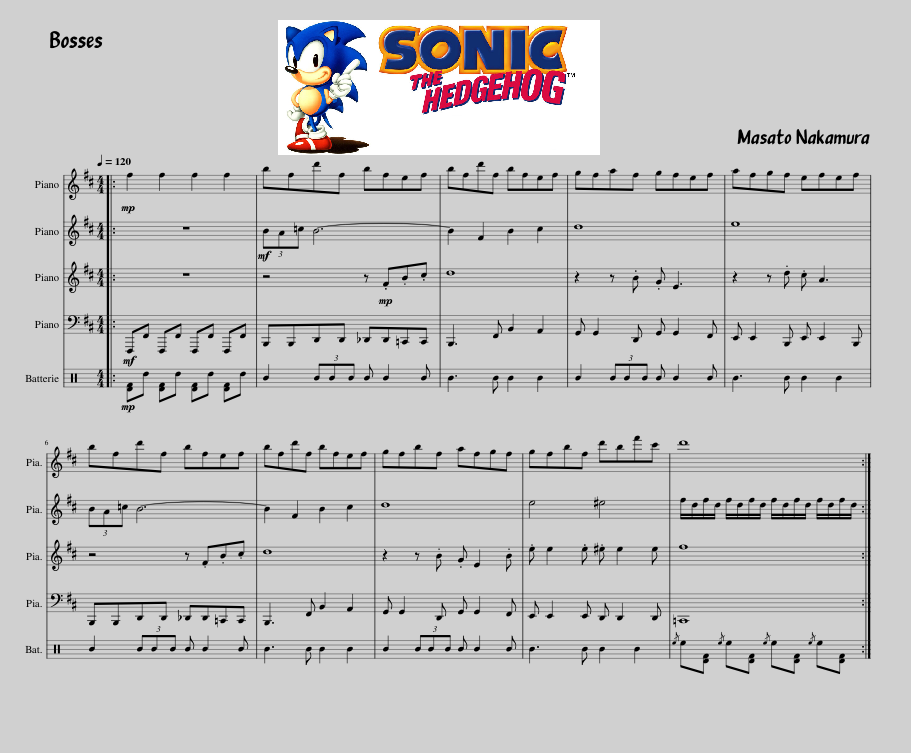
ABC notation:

X:1
%%score 1 2 3 4 5
L:1/8
Q:1/4=120
M:4/4
I:linebreak $
K:D
V:1 treble
V:2 treble
V:3 treble
V:4 bass
V:5 perc
K:none
V:1
|:!mp! f2 f2 f2 f2 | bfd'f bfef | bfd'f bfef | gfaf gfef | afgf efef |$ %5
 bfd'f bfef | bfd'f bfef | gfbf afgf | gfbf d'bf'c' | d'8 :| %10
V:2
|: z8 |!mf! (3BA=c B6- | B2 F2 B2 c2 | d8 | e8 |$ %5
 (3BA=c B6- | B2 F2 B2 c2 | d8 | e4 ^e4 | f/d/f/d/ f/d/f/d/ f/d/f/d/ f/d/f/d/ :| %10
V:3
|: z8 | z4 z!mp! .F.B.c | d8 | z2 z .B .G E3 | z2 z .d .c A3 |$ %5
 z4 z .F.B.c | d8 | z2 z .B .G E2 .B | .e e2 .e .^e e2 e | f8 :| %10
V:4
|:!mf! F,,,F,, F,,,F,, F,,,F,, F,,,F,, | B,,,B,,,D,,D,, _D,,D,,=C,,C,, | B,,,3 F,, B,,2 A,,2 | G,, G,,2 D,, G,, G,,2 F,, | E,, E,,2 B,,, E,, E,,2 B,,, |$ %5
 B,,,B,,,D,,D,, _D,,D,,=C,,C,, | B,,,3 F,, B,,2 A,,2 | G,, G,,2 D,, G,, G,,2 F,, | E,, E,,2 E,, D,, D,,2 D,, |!p! =C,,8 :| %10
V:5
[K:C]|:!mp! [DF]d [DF]d [DF]d [DF]d | B2 (3BBB B B2 B | B3 B B2 B2 | B2 (3BBB B B2 B | B3 B B2 B2 |$ %5
 B2 (3BBB B B2 B | B3 B B2 B2 | B2 (3BBB B B2 B | B3 B B2 B2 |{/e} e[DF]{/e} e[DF]{/e} e[DF]{/e} e[DF] :| %10
